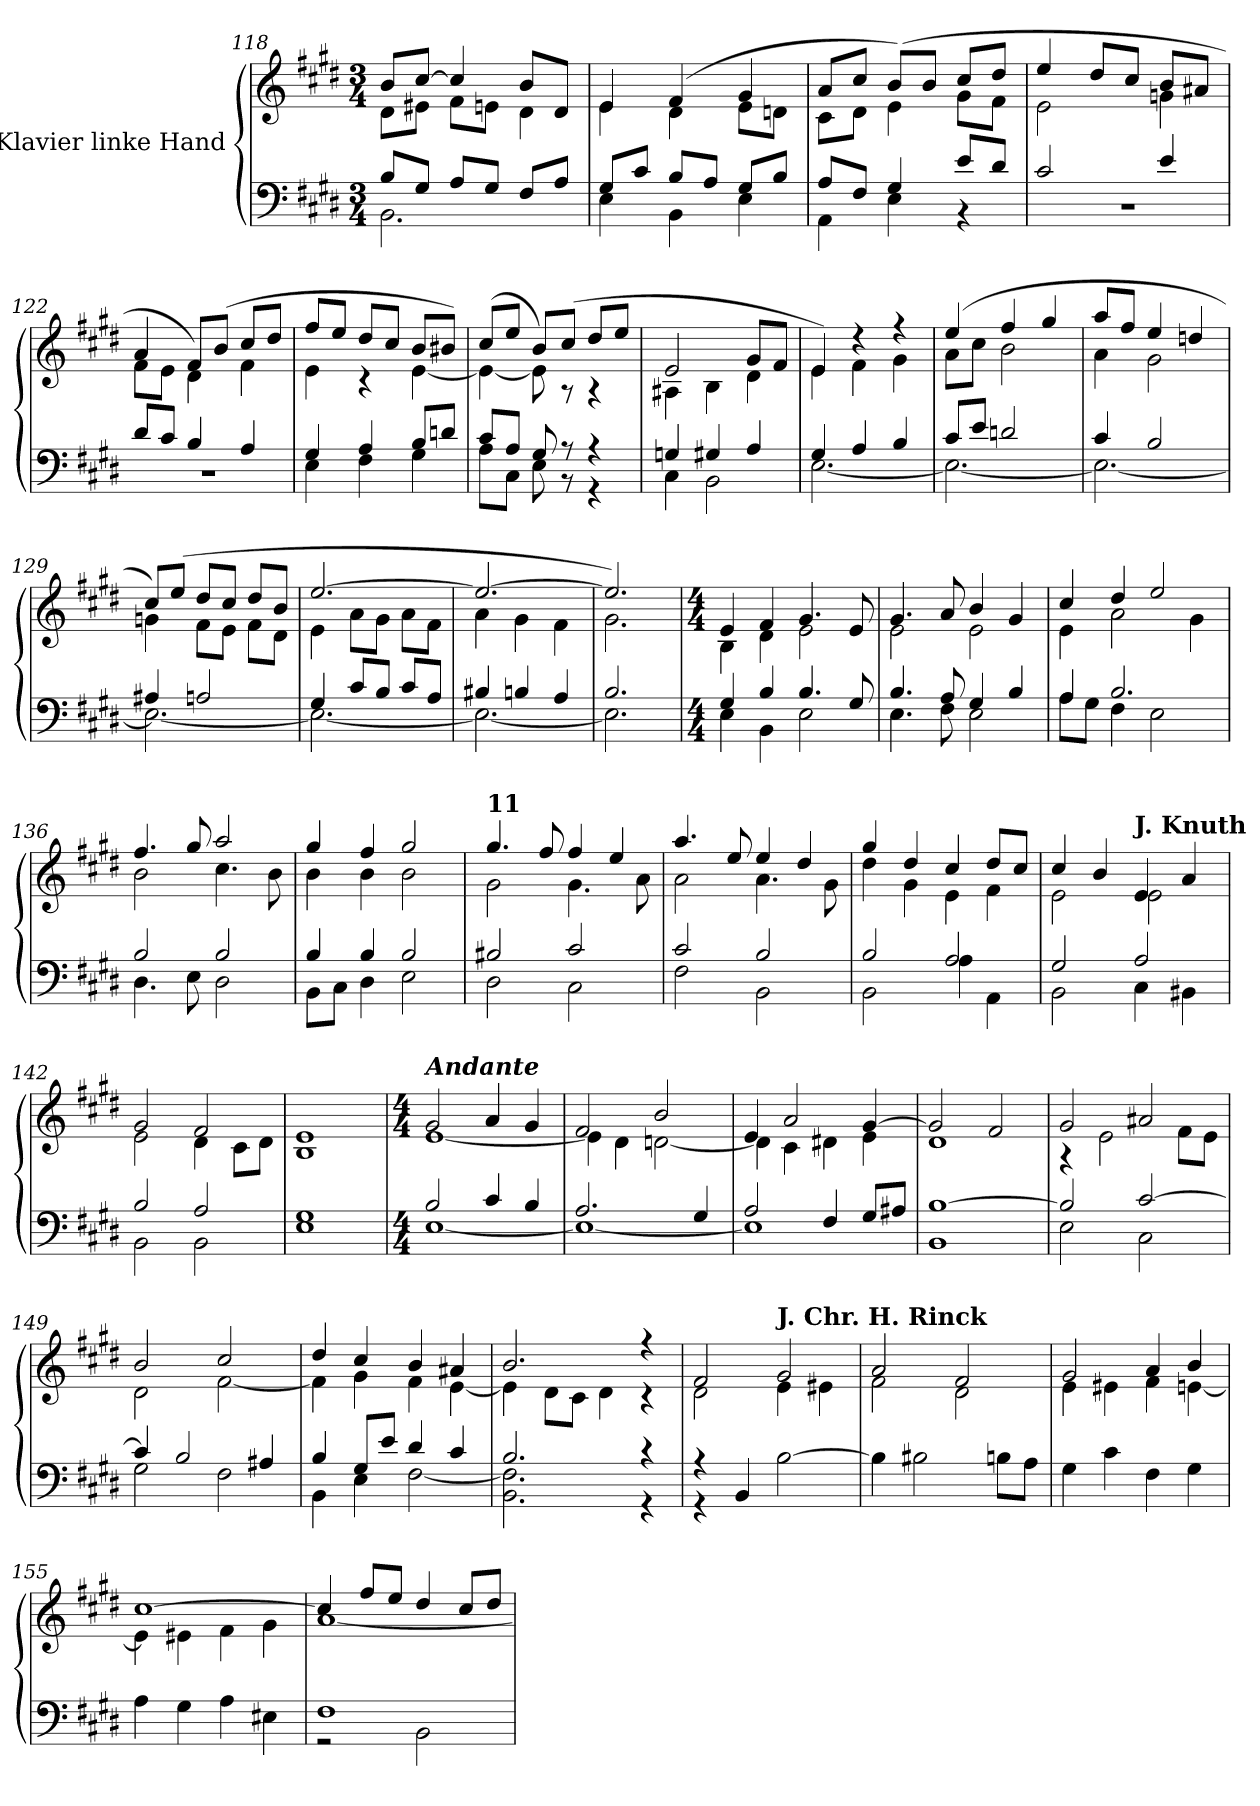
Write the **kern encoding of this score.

**kern	**kern
*part1	*part1
*staff2	*staff1
*I"Klavier linke Hand	*
*clefF4	*clefG2
*k[f#c#g#d#]	*k[f#c#g#d#]
*M3/4	*M3/4
=118	=118
*^	*^
8B/L	2.BB\	8b/L	8d#\L
8G#/J	.	[8cc#/J	8e#X\J
8A/L	.	4cc#/]	8f#\L
8G#/J	.	.	8en\J
8F#/L	.	8b/L	4d#\
8A/J	.	8d#/J	.
=119	=119	=119	=119
8G#/L	4E\	4e/	4e\
8c#/J	.	.	.
8B/L	4BB\	(4f#/	4d#\
8A/J	.	.	.
8G#/L	4E\	4g#/	8e\L
8B/J	.	.	8dn\J
!!LO:LB:g=z	!!
=120	=120	=120	=120
8A/L	4AA\	8a/L	8c#\L
8F#/J	.	8cc#/J	8d#\J
4G#/	4E\	(8b/L)	4e\
.	.	8b/J	.
8e/L	4r	8cc#/L	8g#\L
8d#/J	.	8dd#/J	8f#\J
=121	=121	=121	=121
2c#/	2.r	4ee/	2e\
.	.	8dd#/L	.
.	.	8cc#/J	.
4e/	.	8b/L	4gn\
.	.	8a#X/J	.
=122	=122	=122	=122
8d#/L	2.r	4a/	8f#\L
8c#/J	.	.	8e\J
4B/	.	8f#/L)	4d#\
.	.	(8b/J	.
4A/	.	8cc#/L	4f#\
.	.	8dd#/J	.
=123	=123	=123	=123
4G#/	4E\	8ff#/L	4e\
.	.	8ee/J	.
4A/	4F#\	8dd#/L	4r
.	.	8cc#/J	.
8B/L	4G#\	8b/L	[4e\
8dn/J	.	8b#X/J)	.
!!LO:LB:g=z	!!
=124	=124	=124	=124
8c#/L	8A\L	(8cc#/L	4e\_
8A/J	8C#\J	8ee/J	.
8G#/	8E\	8b/L)	8e\]
8r	8r	(8cc#/J	8r
4r	4r	8dd#/L	4r
.	.	8ee/J	.
=125	=125	=125	=125
4Gn/	4C#\	2e/	4A#X\
4G#X/	2BB\	.	4B\
4A/	.	8g#/L	4d#\
.	.	8f#/J	.
=126	=126	=126	=126
4G#/	[2.E\	4e/)	4e\
4A/	.	4r	4f#\
4B/	.	4r	4g#\
=127	=127	=127	=127
8c#/L	2.E\_	(4ee/	8a\L
8e/J	.	.	8cc#\J
2dn/	.	4ff#/	2b\
.	.	4gg#/	.
=128	=128	=128	=128
4c#/	2.E\_	8aa/L	4a\
.	.	8ff#/J	.
2B/	.	4ee/	2g#\
.	.	4ddn/	.
!!LO:LB:g=z	!!
=129	=129	=129	=129
4A#X/	2.E\_	8cc#/L)	4gn\
.	.	(8ee/J	.
2An/	.	8dd#/L	8f#\L
.	.	8cc#/J	8e\J
.	.	8dd#/L	8f#\L
.	.	8b/J	8d#\J
=130	=130	=130	=130
4G#/	2.E\_	[2.ee/	4e\
8c#/L	.	.	8a\L
8B/J	.	.	8g#\J
8c#/L	.	.	8a\L
8A/J	.	.	8f#\J
=131	=131	=131	=131
4B#X/	2.E\_	2.ee/_	4a\
4Bn/	.	.	4g#\
4A/	.	.	4f#\
=132	=132	=132	=132
2.B/	2.E\]	2.ee/])	2.g#\
!!LO:LB:g=z	!!
=133	=133	=133	=133
*M4/4	*	*M4/4	*
4G#/	4E\	4e/	4B\
4B/	4BB\	4f#/	4d#\
4.B/	2E\	4.g#/	2e\
8G#/	.	8e/	.
=134	=134	=134	=134
4.B/	4.E\	4.g#/	2e\
8A/	8F#\	8a/	.
4G#/	2E\	4b/	2e\
4B/	.	4g#/	.
=135	=135	=135	=135
4A/	8A\L	4cc#/	4e\
.	8G#\J	.	.
2.B/	4F#\	4dd#/	2a\
.	2E\	2ee/	.
.	.	.	4g#\
=136	=136	=136	=136
2B/	4.D#\	4.ff#/	2b\
.	8E\	8gg#/	.
2B/	2D#\	2aa/	4.cc#\
.	.	.	8b\
=137	=137	=137	=137
4B/	8BB\L	4gg#/	4b\
.	8C#\J	.	.
4B/	4D#\	4ff#/	4b\
2B/	2E\	2gg#/	2b\
=138	=138	=138	=138
!	!	!LO:TX:a:B:t=11	!
2B#X/	2D#\	4.gg#/	2g#\
.	.	8ff#/	.
2c#/	2C#\	4ff#/	4.g#\
.	.	4ee/	.
.	.	.	8a\
!!LO:PB:g=z	!!
=139	=139	=139	=139
2c#/	2F#\	4.aa/	2a\
.	.	8ee/	.
2B/	2BB\	4ee/	4.a\
.	.	4dd#/	.
.	.	.	8g#\
=140	=140	=140	=140
2B/	2BB\	4gg#/	4dd#\
.	.	4dd#/	4g#\
2A/	4A\	4cc#/	4e\
.	4AA\	8dd#/L	4f#\
.	.	8cc#/J	.
=141	=141	=141	=141
2G#/	2BB\	4cc#/	2e\
.	.	4b/	.
!	!	!LO:TX:a:B:t=J. Knuth	!
2A/	4C#\	4e/	2e\
.	4BB#X\	4a/	.
=142	=142	=142	=142
2B/	2BB\	2g#/	2e\
2A/	2BB\	2f#/	4d#\
.	.	.	8c#\L
.	.	.	8d#\J
=143	=143	=143	=143
1G#	1E	1e	1B
!!LO:LB:g=z	!!
=144	=144	=144	=144
*M4/4	*	*M4/4	*
!	!	!LO:TX:a:Bi:t=Andante	!
2B/	[1E	2g#/	[1e
4c#/	.	4a/	.
4B/	.	4g#/	.
=145	=145	=145	=145
2.A/	1E_	2f#/	4e\]
.	.	.	4d#\
.	.	2b/	[2dn\
4G#/	.	.	.
=146	=146	=146	=146
2A/	1E]	4e/	4d\]
.	.	2a/	4c#\
4F#/	.	.	4d#X\
8G#/L	.	[4g#/	4e\
8A#X/J	.	.	.
=147	=147	=147	=147
[1B	1BB	2g#/]	1d#
.	.	2f#/	.
=148	=148	=148	=148
2B/]	2E\	2g#/	4r
.	.	.	2e\
[2c#/	2C#\	2a#X/	.
.	.	.	8f#\L
.	.	.	8e\J
=149	=149	=149	=149
4c#/]	2G#\	2b/	2d#\
2B/	.	.	.
.	2F#\	2cc#/	[2f#\
4A#X/	.	.	.
!!LO:LB:g=z	!!
=150	=150	=150	=150
4B/	4BB\	4dd#/	4f#\]
8G#/L	4E\	4cc#/	4g#\
8e/J	.	.	.
4d#/	[2F#\	4b/	4f#\
4c#/	.	4a#X/	[4e\
=151	=151	=151	=151
2.B/	2.BB\ 2.F#\]	2.b/	4e\]
.	.	.	8d#\L
.	.	.	8c#\J
.	.	.	4d#\
4r	4r	4r	4r
=152	=152	=152	=152
4r	4r	2f#/	2d#\
4BB/	2.ryy	.	.
!	!	!LO:TX:a:B:t=J. Chr. H. Rinck	!
[2B\	.	2g#/	4e\
.	.	.	4e#X\
*v	*v	*	*
!!LO:LB:g=z	!!
=153	=153	=153
4B\]	2a/	2f#\
2B#X\	.	.
.	2f#/	2d#\
8Bn\L	.	.
8A\J	.	.
=154	=154	=154
*^	*	*
2ryy	4G#\	2g#/	4e\
.	4c#\	.	4e#X\
2ryy	4F#\	4a/	4f#\
.	4G#\	4b/	[4en\
=155	=155	=155	=155
2ryy	4A\	[1cc#	4e\]
.	4G#\	.	4e#X\
2ryy	4A\	.	4f#\
.	4E#X\	.	4g#\
=156	=156	=156	=156
1F#	2r	4cc#/]	[1a
.	.	8ff#/L	.
.	.	8ee/J	.
.	2BB\	4dd#/	.
.	.	8cc#/L	.
.	.	8dd#/J	.
*v	*v	*	*
*	*v	*v
=	=
*-	*-
